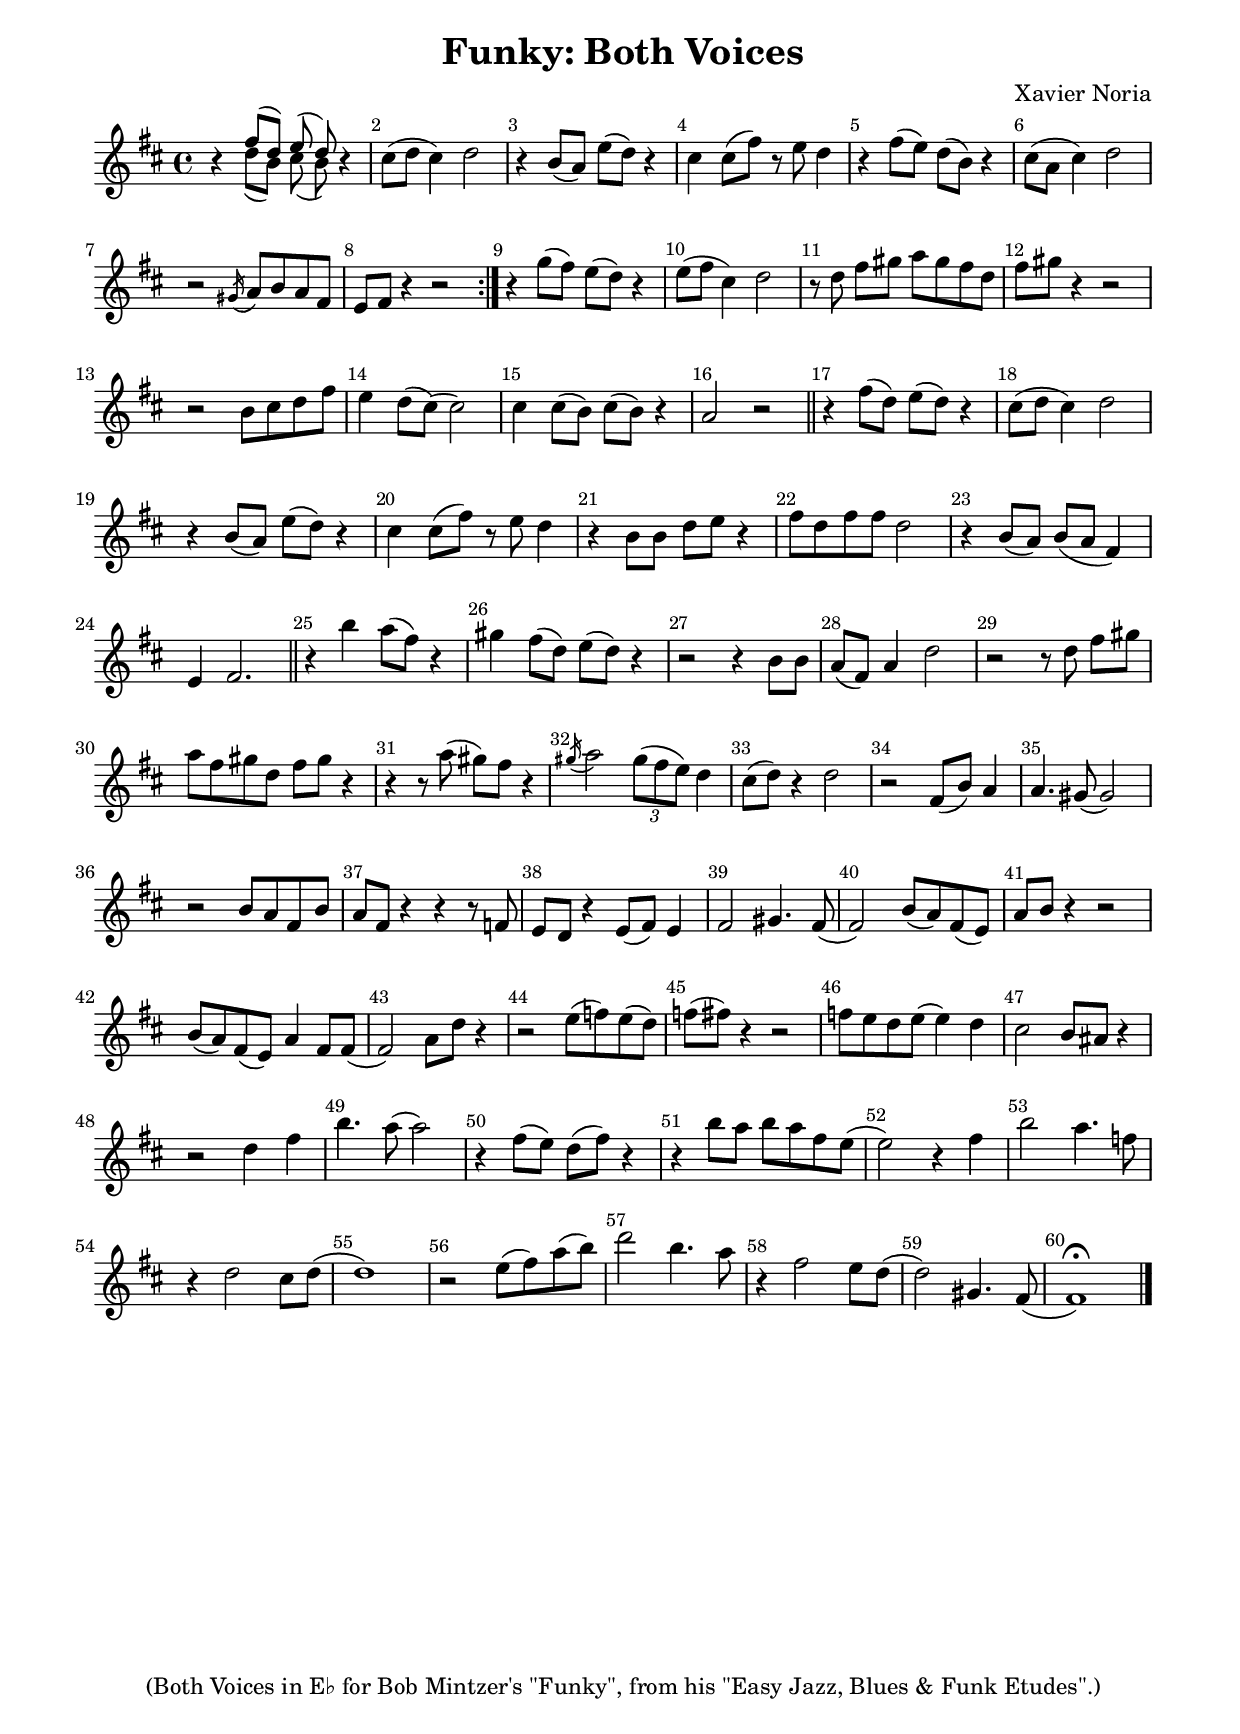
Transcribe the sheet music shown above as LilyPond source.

\version "2.16.1"

\include "../shared/common.ly"

\header {
  title    = "Funky: Both Voices"
  composer = "Xavier Noria"
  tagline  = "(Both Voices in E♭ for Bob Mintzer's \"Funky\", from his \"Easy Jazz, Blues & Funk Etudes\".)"
}

melody = \relative c'' {
  \clef treble
  \key d \major
  \time 4/4
  
  \repeat volta 2 {
    % 1
    r4 << fs8( \\ d8( >> << d8) \\ b8) >> << e8( \\ cs8( >> << d8) \\ b8) >> r4 |

    % 2
    cs8( d8 cs4) d2 |

    % 3
    r4 b8( a8) e'8( d8) r4 |

    % 4
    cs4 cs8( fs8) r8 e8 d4 |

    % 5
    r4 fs8( e8) d8( b8) r4 |

    % 6
    cs8( a8 cs4) d2 |

    % 7
    r2 \acciaccatura gs,16 a8 b8 a8 fs8 |

    % 8
    e8 fs8 r4 r2 |
  }

  % ---------------------------------------------------------------------------

  % 9
  r4 g'8( fs8) e8( d8) r4 |

  % 10
  e8( fs8 cs4) d2 |

  % 11
  r8 d8 fs8[ gs8] a8 gs8 fs8 d8 |

  % 12
  fs8 gs8 r4 r2 |

  % 13
  r2 b,8 cs8 d8 fs8 |

  % 14
  e4 d8( cs8)( cs2)

  % 15
  cs4 cs8( b8) cs8( b8) r4 |

  % 16
  a2 r2 \bar "||"

  % ---------------------------------------------------------------------------

  % 17
  r4 fs'8( d8) e8( d8) r4 |

  % 18
  cs8( d8 cs4) d2 |

  % 19
  r4 b8( a8) e'8( d8) r4 |

  % 20
  cs4 cs8( fs8) r8 e8 d4 |

  % 21
  r4 b8 b8 d8 e8 r4 |

  % 22
  fs8 d8 fs8 fs8 d2 |

  % 23
  r4 b8( a8) b8( a8 fs4) |

  % 24
  e4 fs2. \bar "||"

  % ---------------------------------------------------------------------------

  % 25
  r4 b'4 a8( fs8) r4 |

  % 26
  gs4 fs8( d8) e8( d8) r4 |

  % 27
  r2 r4 b8 b8 |

  % 28
  a8( fs8) a4 d2 |

  % 29
  r2 r8 d8 fs8[ gs8] |

  % 30
  a8 fs8 gs8 d8 fs8 gs8 r4 |

  % 31
  r4 r8 a8( gs8) fs8 r4 |

  % 32
  \acciaccatura gs16 a2 \times 2/3 { gs8( fs8 e8) } d4 |

  % 33
  cs8( d8) r4 d2 |

  % 34
  r2 fs,8( b8) a4

  % 35
  a4. gs8( gs2) |

  % 36
  r2 b8 a8 fs8 b8 |

  % 37
  a8 fs8 r4 r4 r8 f8 |

  % 38
  e8 d8 r4 e8( fs8) e4 |

  % 39
  fs2 gs4. fs8( |

  % 40
  fs2) b8( a8) fs8( e8) |

  % 41
  a8 b8 r4 r2 |

  % 42
  b8( a8) fs8( e8) a4 fs8 fs8( |

  % 43
  fs2) a8 d8 r4 |

  % 44
  r2 e8( f8) e8( d8) |

  % 45
  f8( fs8) r4 r2 |

  % 46
  f8 e8 d8 e8( e4) d4 |

  % 47
  cs2 b8 as8 r4 |

  % 48
  r2 d4 fs4 |

  % 49
  b4. a8( a2) |

  % 50
  r4 fs8( e8) d8( fs8) r4 |

  % 51
  r4 b8 a8 b8 a8 fs8 e8( |

  % 52
  e2) r4 fs4 |

  % 53
  b2 a4. f8 |

  % 54
  r4 d2 cs8 d8( |

  % 55
  d1)

  % 56
  r2 e8( fs8) a8( b8) |

  % 57
  d2 b4. a8 |

  % 58
  r4 fs2 e8 d8(

  % 59
  d2) gs,4. fs8(

  % 60
  fs1)\fermata \bar "|."
}

\score {
  { \melody }
}
